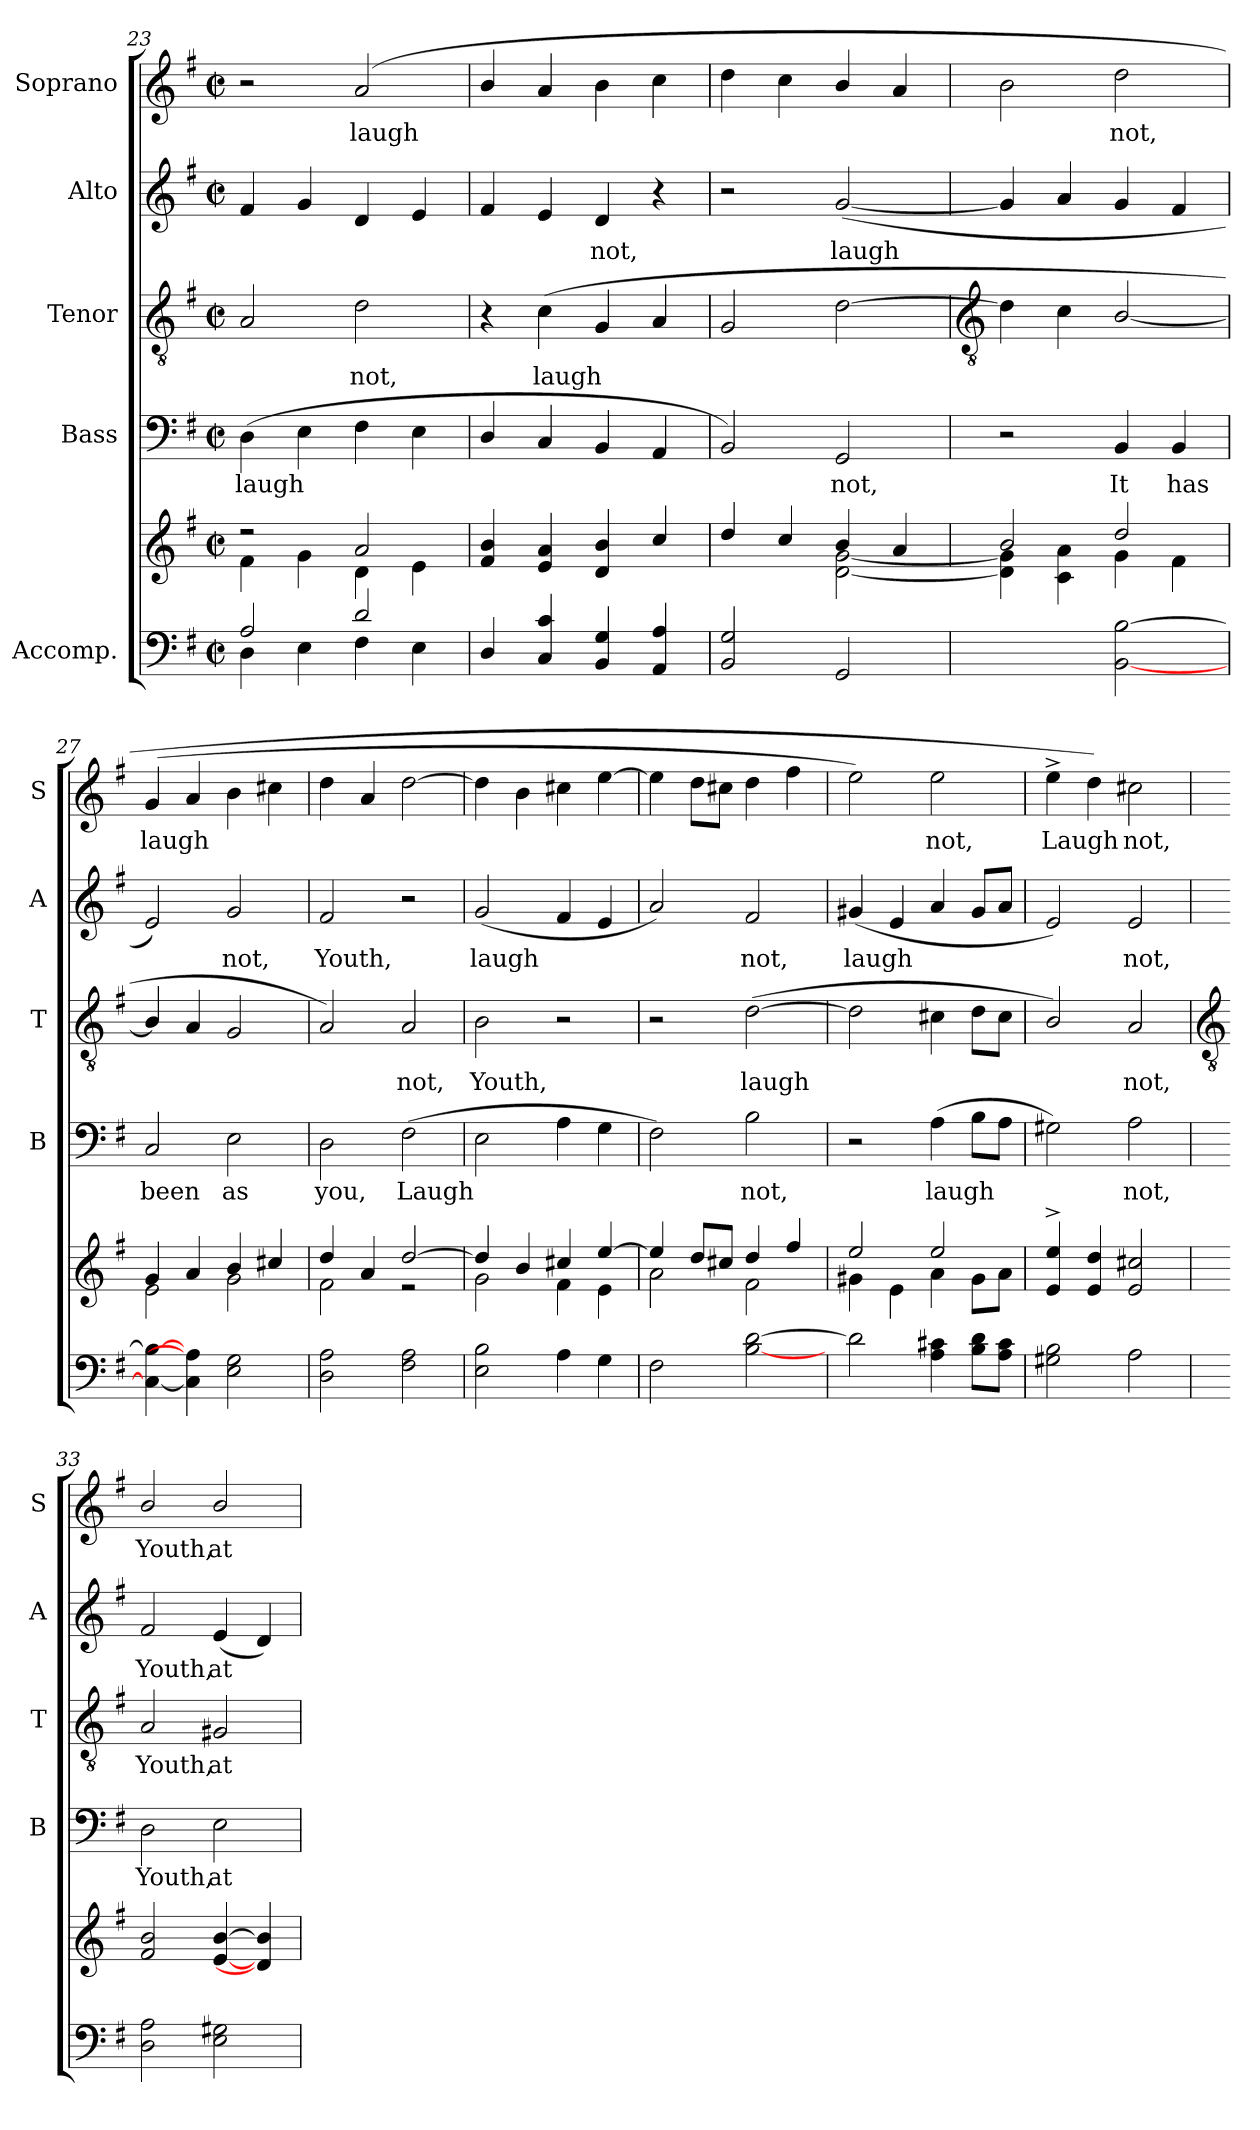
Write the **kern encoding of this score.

**kern	**kern	**kern	**text	**kern	**text	**kern	**text	**kern	**text
*part5	*part5	*part4	*part4	*part3	*part3	*part2	*part2	*part1	*part1
*staff6	*staff5	*staff4	*staff4	*staff3	*staff3	*staff2	*staff2	*staff1	*staff1
*I"Accomp.	*	*I"Bass	*	*I"Tenor	*	*I"Alto	*	*I"Soprano	*
*	*	*I'B	*	*I'T	*	*I'A	*	*I'S	*
*clefF4	*clefG2	*clefF4	*	*clefGv2	*	*clefG2	*	*clefG2	*
*k[f#]	*k[f#]	*k[f#]	*	*k[f#]	*	*k[f#]	*	*k[f#]	*
*G:	*G:	*G:	*	*G:	*	*G:	*	*G:	*
*M2/2	*M2/2	*M2/2	*	*M2/2	*	*M2/2	*	*M2/2	*
*met(c|)	*met(c|)	*met(c|)	*	*met(c|)	*	*met(c|)	*	*met(c|)	*
=23	=23	=23	=23	=23	=23	=23	=23	=23	=23
*^	*^	*	*	*	*	*	*	*	*
!	!	!	!	!	!LO:LY:b	!	!	!	!	!	!
2A/	4D\	2r	4f#\	(<4D	laugh	2A	.	4f#	.	2r	.
.	4E\	.	4g\	4E	.	.	.	4g	.	.	.
!	!	!	!	!	!	!	!LO:LY:b	!	!	!	!LO:LY:b
2d/	4F#\	2a/	4d\	4F#	.	2d	not,	4d	.	(>2a	laugh
.	4E\	.	4e\	4E	.	.	.	4e	.	.	.
=24	=24	=24	=24	=24	=24	=24	=24	=24	=24	=24	=24
4D/	1ryy	4f#/ 4b/	1ryy	4D/	.	4r	.	4f#	.	4b/	.
!	!	!	!	!	!	!	!LO:LY:b	!	!	!	!
4C 4c	.	4e/ 4a/	.	4C	.	(>4c	laugh	4e	.	4a	.
!	!	!	!	!	!	!	!	!	!LO:LY:b	!	!
4BB 4G	.	4d/ 4b/	.	4BB	.	4G	.	4d	not,	4b	.
4AA 4A	.	4cc/	.	4AA	.	4A	.	4r	.	4cc	.
=25	=25	=25	=25	=25	=25	=25	=25	=25	=25	=25	=25
2BB 2G	1ryy	4dd/	2ryy	2BB)	.	2G	.	2r	.	4dd	.
.	.	4cc/	.	.	.	.	.	.	.	4cc	.
!	!	!	!	!	!LO:LY:b	!	!	!	!LO:LY:b	!	!
2GG/	.	4b/	[2d\ [2g\	2GG	not,	[2d	.	(<[2g	laugh	4b/	.
.	.	4a/	.	.	.	.	.	.	.	4a	.
*v	*v	*	*	*	*	*	*	*	*	*	*
!!LO:LB:g=z
=26	=26	=26	=26	=26	=26	=26	=26	=26	=26	=26
*	*	*	*	*	*clefGv2	*	*	*	*	*
2ryy	2b/	4d\] 4g\]	2r	.	4d]	.	4g]	.	2b	.
.	.	4c\ 4a\	.	.	4c	.	4a	.	.	.
!	!	!	!	!LO:LY:b	!	!	!	!	!	!LO:LY:b
[2BB [2B	2dd/	4g\	4BB	It	[2B/	.	4g	.	2dd	not,
!	!	!	!	!LO:LY:b	!	!	!	!	!	!
.	.	4f#\	4BB	has	.	.	4f#	.	.	.
=27	=27	=27	=27	=27	=27	=27	=27	=27	=27	=27
!	!	!	!	!LO:LY:b	!	!	!	!	!	!LO:LY:b
4C_ 4B_	4g/	2e\	2C	been	4B/]	.	2e)	.	(<4g	laugh
4C] 4A]	4a/	.	.	.	4A	.	.	.	4a	.
!	!	!	!	!LO:LY:b	!	!	!	!LO:LY:b	!	!
2E 2G	4b/	2g\	2E	as	2G	.	2g	not,	4b	.
.	4cc#X/	.	.	.	.	.	.	.	4cc#X	.
=28	=28	=28	=28	=28	=28	=28	=28	=28	=28	=28
!	!	!	!	!LO:LY:b	!	!	!	!LO:LY:b	!	!
2D 2A	4dd/	2f#\	2D	you,	2A)	.	2f#	Youth,	4dd	.
.	4a/	.	.	.	.	.	.	.	4a	.
!	!	!	!	!LO:LY:b	!	!LO:LY:b	!	!	!	!
2F# 2A	[2dd/	2r	(>2F#	Laugh	2A	not,	2r	.	[2dd	.
=29	=29	=29	=29	=29	=29	=29	=29	=29	=29	=29
!	!	!	!	!	!	!LO:LY:b	!	!LO:LY:b	!	!
2E 2B	4dd/]	2g\	2E	.	2B	Youth,	(<2g	laugh	4dd]	.
.	4b/	.	.	.	.	.	.	.	4b	.
4A	4cc#X/	4f#\	4A	.	2r	.	4f#	.	4cc#X	.
4G	[4ee/	4e\	4G	.	.	.	4e	.	[4ee	.
=30	=30	=30	=30	=30	=30	=30	=30	=30	=30	=30
2F#	4ee/]	2a\	2F#)	.	2r	.	2a)	.	4ee]	.
.	8dd/L	.	.	.	.	.	.	.	8ddL	.
.	8cc#X/J	.	.	.	.	.	.	.	8cc#XJ	.
!	!	!	!	!LO:LY:b	!	!LO:LY:b	!	!LO:LY:b	!	!
[2B [2d	4dd/	2f#\	2B	not,	(>[2d	laugh	2f#	not,	4dd	.
.	4ff#/	.	.	.	.	.	.	.	4ff#	.
=31	=31	=31	=31	=31	=31	=31	=31	=31	=31	=31
!	!	!	!	!	!	!	!	!LO:LY:b	!	!
2d]	2ee/	4g#X\	2r	.	2d]	.	(<4g#X	laugh	2ee)	.
.	.	4e\	.	.	.	.	4e	.	.	.
!	!	!	!	!LO:LY:b	!	!	!	!	!	!LO:LY:b
4A 4c#X	2ee/	4a\	(>4A	laugh	4c#X	.	4a	.	2ee	not,
8B 8dL	.	8g#\L	8BL	.	8dL	.	8g#L	.	.	.
8A 8c#J	.	8a\J	8AJ	.	8c#J	.	8aJ	.	.	.
=32	=32	=32	=32	=32	=32	=32	=32	=32	=32	=32
!	!	!	!	!	!	!	!	!	!	!LO:LY:b
2G#X 2B	4e/^ 4ee/^	1ryy	2G#X)	.	2B/)	.	2e)	.	4ee^	Laugh
.	4e/ 4dd/	.	.	.	.	.	.	.	4dd)	.
!	!	!	!	!LO:LY:b	!	!LO:LY:b	!	!LO:LY:b	!	!LO:LY:b
2A	2e/ 2cc#X/	.	2A	not,	2A	not,	2e	not,	2cc#X	not,
*	*v	*v	*	*	*	*	*	*	*	*
!!LO:LB:g=z
=33	=33	=33	=33	=33	=33	=33	=33	=33	=33
*	*	*	*	*clefGv2	*	*	*	*	*
!	!	!	!LO:LY:b	!	!LO:LY:b	!	!LO:LY:b	!	!LO:LY:b
2D 2A	2f#/ 2b/	2D	Youth,	2A	Youth,	2f#	Youth,	2b/	Youth,
!	!	!	!LO:LY:b	!	!LO:LY:b	!	!LO:LY:b	!	!LO:LY:b
2E 2G#X	[4e/ [4b/	2E	at	2G#X	at	(<4e	at	2b/	at
.	4d] 4b]	.	.	.	.	4d)	.	.	.
=	=	=	=	=	=	=	=	=	=
*-	*-	*-	*-	*-	*-	*-	*-	*-	*-
